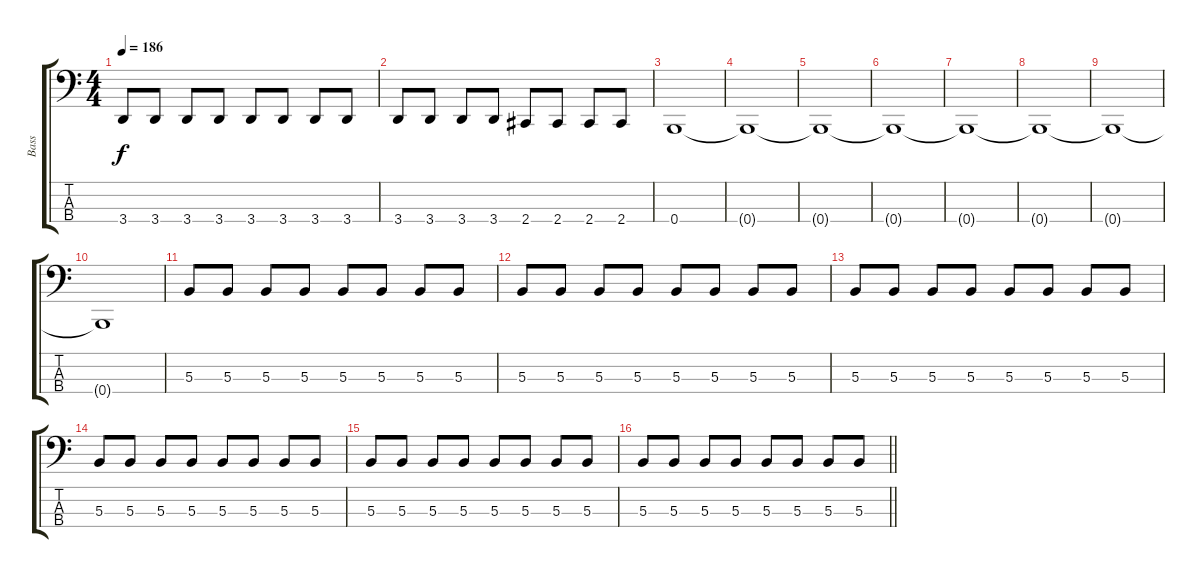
\track ("Bass" "Bass") {instrument electricbassfinger}
\staff {score tabs}
\tuning (E2 B1 Gb1 B0) {hide}
\ts (4 4)
\tempo 186
\clef f4
\ks c
3.4.8{dy f} 3.4.8 3.4.8 3.4.8 3.4.8 3.4.8 3.4.8 3.4.8 |
3.4.8 3.4.8 3.4.8 3.4.8 2.4.8 2.4.8 2.4.8 2.4.8 |
0.4.1 |
0.4{t}.1 |
0.4{t}.1 |
0.4{t}.1 |
0.4{t}.1 |
0.4{t}.1 |
0.4{t}.1 |
0.4{t}.1 |
5.3.8 5.3.8 5.3.8 5.3.8 5.3.8 5.3.8 5.3.8 5.3.8 |
5.3.8 5.3.8 5.3.8 5.3.8 5.3.8 5.3.8 5.3.8 5.3.8 |
5.3.8 5.3.8 5.3.8 5.3.8 5.3.8 5.3.8 5.3.8 5.3.8 |
5.3.8 5.3.8 5.3.8 5.3.8 5.3.8 5.3.8 5.3.8 5.3.8 |
5.3.8 5.3.8 5.3.8 5.3.8 5.3.8 5.3.8 5.3.8 5.3.8 |
\barLineRight lightlight
5.3.8 5.3.8 5.3.8 5.3.8 5.3.8 5.3.8 5.3.8 5.3.8
